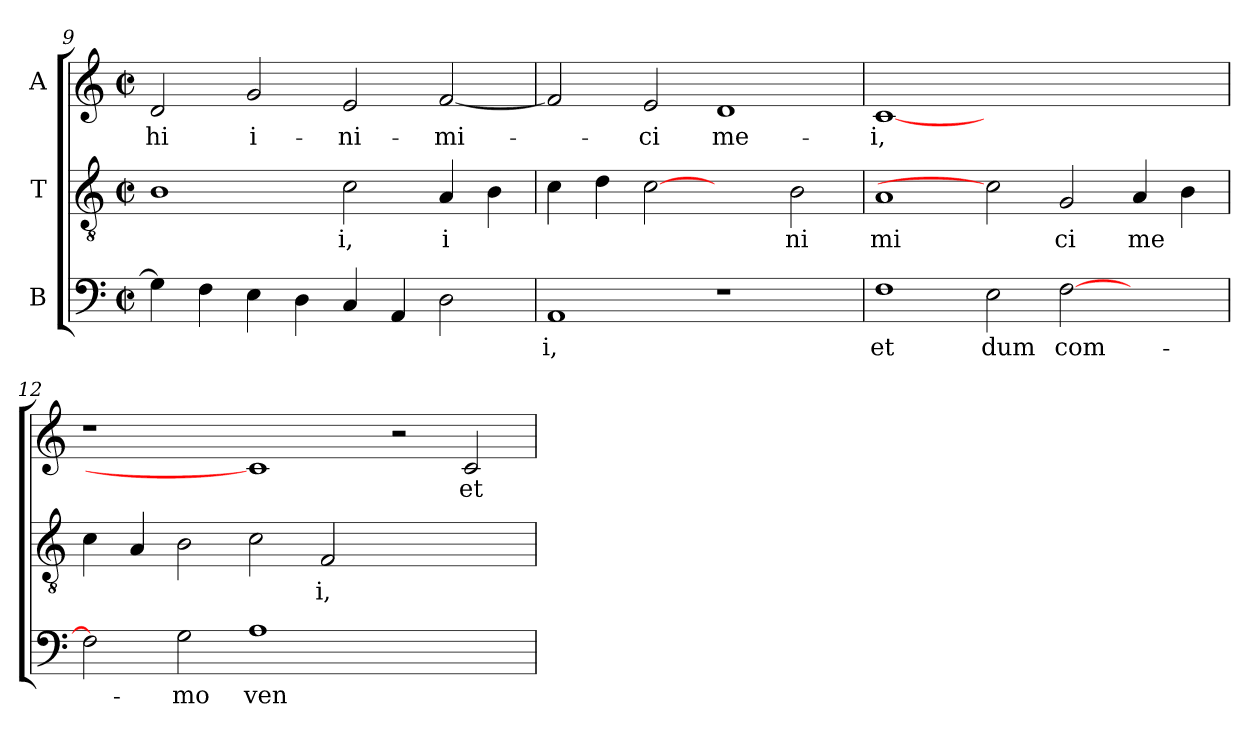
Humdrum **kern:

**kern	**text	**kern	**text	**kern	**text
*part3	*part3	*part2	*part2	*part1	*part1
*staff3	*staff3	*staff2	*staff2	*staff1	*staff1
*I"B	*	*I"T	*	*I"A	*
*clefF4	*	*clefGv2	*	*clefG2	*
*M2/2	*	*M2/2	*	*M2/2	*
*met(c|)	*	*met(c|)	*	*met(c|)	*
=9	=9	=9	=9	=9	=9
!	!	!	!	!	!LO:LY:b:cj
4G\]	.	1B	.	2d/	-hi
4F\	.	.	.	.	.
!	!	!	!	!	!LO:LY:b:cj
4E\	.	.	.	2g/	i-
4D\	.	.	.	.	.
!	!	!	!LO:LY:b:cj	!	!LO:LY:b:cj
4C/	.	2c\	i,	2e/	-ni-
4AA/	.	.	.	.	.
!	!	!	!LO:LY:b:rj	!	!LO:LY:b
2D\	.	4A/	i	[<2f/	-mi-
.	.	4B\	.	.	.
=10	=10	=10	=10	=10	=10
!	!LO:LY:b:cj	!	!	!	!
1AA	-i,	4c\	.	2f/]	.
.	.	4d\	.	.	.
!	!	!	!	!	!LO:LY:b:cj
.	.	[2c	.	2e/	-ci
!	!	!	!	!	!LO:LY:b:cj
1r	.	2ryy	.	1d	me-
!	!	!	!LO:LY:b:cj	!	!
.	.	2B\	ni	.	.
=11	=11	=11	=11	=11	=11
!	!LO:LY:b:cj	!	!LO:LY:b:cj	!	!LO:LY:b:cj
1F	et	1A	mi	[1c	-i,
!	!LO:LY:b:cj	!	!	!	!
2E\	dum	2c]	.	1.ryy	.
!	!LO:LY:b	!	!LO:LY:b:cj	!	!
[>2F\	com-	2G/	ci	.	.
!	!	!	!LO:LY:b	!	!
2ryy	.	4A/	me	.	.
.	.	4B\	.	.	.
=12	=12	=12	=12	=12	=12
2F\]	.	4c\	.	1r	.
.	.	4A/	.	.	.
!	!LO:LY:b:cj	!	!	!	!
2G\	-mo	2B\	.	.	.
!	!LO:LY:b:cj	!	!	!	!
1A	ven-	2c\	.	1c]	.
!	!	!	!LO:LY:b:cj	!	!
.	.	2F/	i,	.	.
1ryy	.	1ryy	.	2r	.
!	!	!	!	!	!LO:LY:b:cj
.	.	.	.	2c/	et
=	=	=	=	=	=
*-	*-	*-	*-	*-	*-
